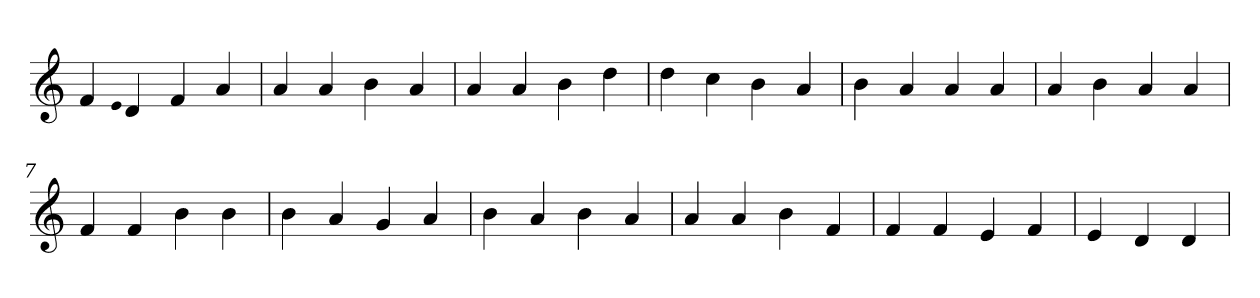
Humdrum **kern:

**kern
*part1
*staff1
*clefG2
=1
4f
qqe
4d
4f
4a
=2
4a
4a
4b
4a
=3
4a
4a
4b
4dd
=4
4dd
4cc
4b
4a
=5
4b
4a
4a
4a
=6
4a
4b
4a
4a
=7
4f
4f
4b
4b
=8
4b
4a
4g
4a
=9
4b
4a
4b
4a
=10
4a
4a
4b
4f
=11
4f
4f
4e
4f
=12
4e
4d
4d
=
*-
